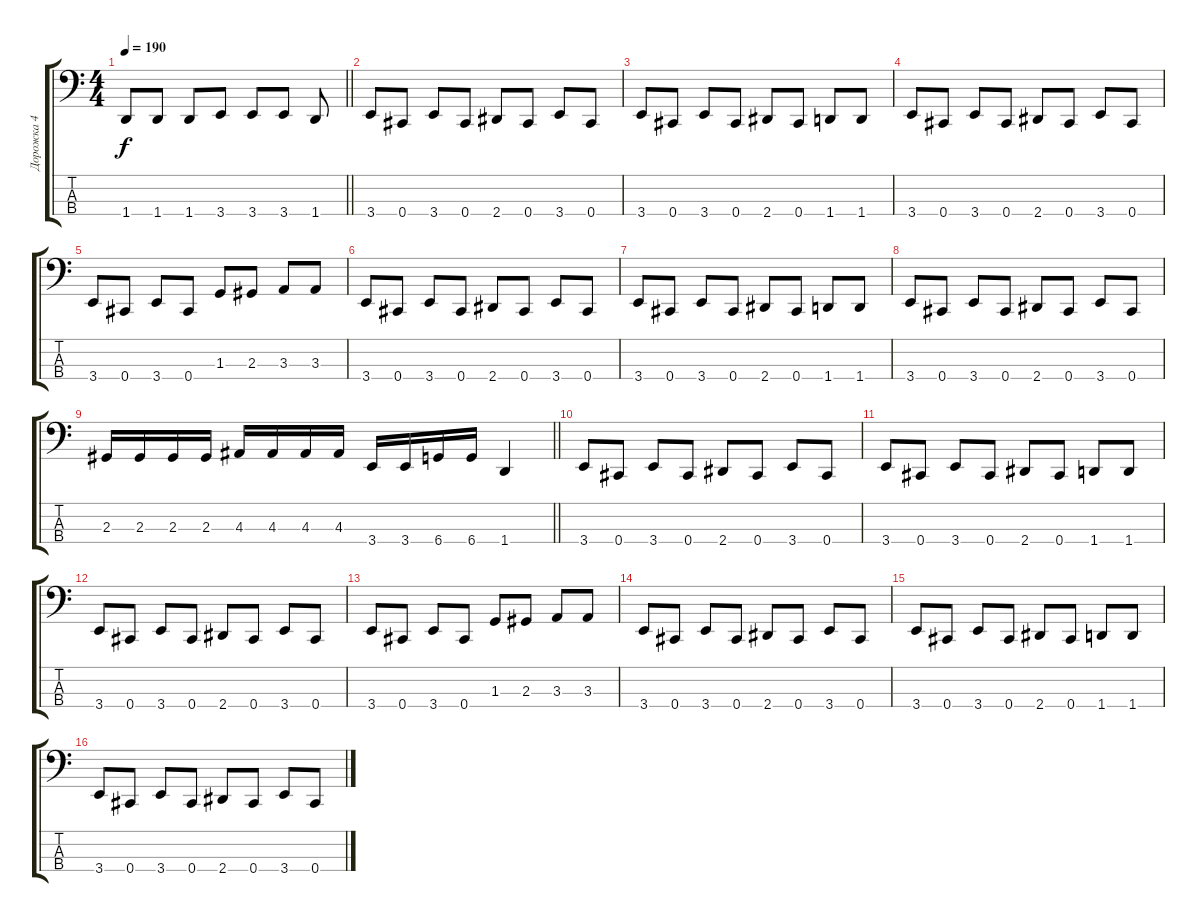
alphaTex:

\track ("Дорожка 4" "Дорожка 4") {instrument electricbassfinger}
\staff {score tabs}
\tuning (E2 B1 Gb1 Db1) {hide}
\ts (4 4)
\tempo 190
\clef f4
\barLineRight lightlight
\ks c
1.4.8{dy f} 1.4.8 1.4.8 3.4.8 3.4.8 3.4.8 1.4.8 |
3.4.8 0.4.8 3.4.8 0.4.8 2.4.8 0.4.8 3.4.8 0.4.8 |
3.4.8 0.4.8 3.4.8 0.4.8 2.4.8 0.4.8 1.4.8 1.4.8 |
3.4.8 0.4.8 3.4.8 0.4.8 2.4.8 0.4.8 3.4.8 0.4.8 |
3.4.8 0.4.8 3.4.8 0.4.8 1.3.8 2.3.8 3.3.8 3.3.8 |
3.4.8 0.4.8 3.4.8 0.4.8 2.4.8 0.4.8 3.4.8 0.4.8 |
3.4.8 0.4.8 3.4.8 0.4.8 2.4.8 0.4.8 1.4.8 1.4.8 |
3.4.8 0.4.8 3.4.8 0.4.8 2.4.8 0.4.8 3.4.8 0.4.8 |
\barLineRight lightlight
2.3.16 2.3.16 2.3.16 2.3.16 4.3.16 4.3.16 4.3.16 4.3.16 3.4.16 3.4.16 6.4.16 6.4.16 1.4.4 |
3.4.8 0.4.8 3.4.8 0.4.8 2.4.8 0.4.8 3.4.8 0.4.8 |
3.4.8 0.4.8 3.4.8 0.4.8 2.4.8 0.4.8 1.4.8 1.4.8 |
3.4.8 0.4.8 3.4.8 0.4.8 2.4.8 0.4.8 3.4.8 0.4.8 |
3.4.8 0.4.8 3.4.8 0.4.8 1.3.8 2.3.8 3.3.8 3.3.8 |
3.4.8 0.4.8 3.4.8 0.4.8 2.4.8 0.4.8 3.4.8 0.4.8 |
3.4.8 0.4.8 3.4.8 0.4.8 2.4.8 0.4.8 1.4.8 1.4.8 |
3.4.8 0.4.8 3.4.8 0.4.8 2.4.8 0.4.8 3.4.8 0.4.8
